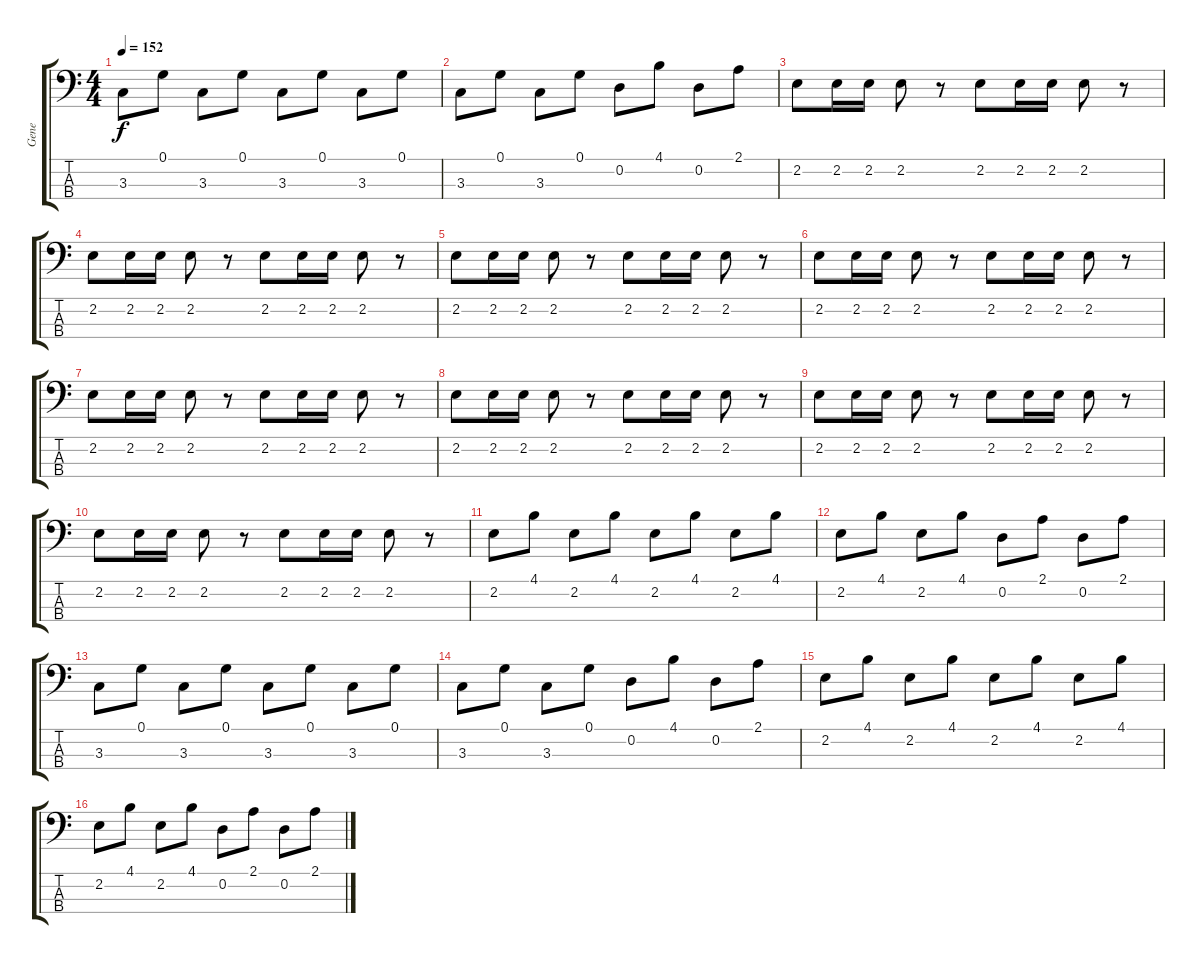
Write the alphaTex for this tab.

\track ("Gene" "Gene") {instrument electricbassfinger}
\staff {score tabs}
\tuning (G2 D2 A1 E1) {hide}
\ts (4 4)
\tempo 152
\clef f4
\ks c
3.3.8{dy f} 0.1.8 3.3.8 0.1.8 3.3.8 0.1.8 3.3.8 0.1.8 |
3.3.8 0.1.8 3.3.8 0.1.8 0.2.8 4.1.8 0.2.8 2.1.8 |
2.2.8 2.2.16 2.2.16 2.2.8 r.8 2.2.8 2.2.16 2.2.16 2.2.8 r.8 |
2.2.8 2.2.16 2.2.16 2.2.8 r.8 2.2.8 2.2.16 2.2.16 2.2.8 r.8 |
2.2.8 2.2.16 2.2.16 2.2.8 r.8 2.2.8 2.2.16 2.2.16 2.2.8 r.8 |
2.2.8 2.2.16 2.2.16 2.2.8 r.8 2.2.8 2.2.16 2.2.16 2.2.8 r.8 |
2.2.8 2.2.16 2.2.16 2.2.8 r.8 2.2.8 2.2.16 2.2.16 2.2.8 r.8 |
2.2.8 2.2.16 2.2.16 2.2.8 r.8 2.2.8 2.2.16 2.2.16 2.2.8 r.8 |
2.2.8 2.2.16 2.2.16 2.2.8 r.8 2.2.8 2.2.16 2.2.16 2.2.8 r.8 |
2.2.8 2.2.16 2.2.16 2.2.8 r.8 2.2.8 2.2.16 2.2.16 2.2.8 r.8 |
2.2.8 4.1.8 2.2.8 4.1.8 2.2.8 4.1.8 2.2.8 4.1.8 |
2.2.8 4.1.8 2.2.8 4.1.8 0.2.8 2.1.8 0.2.8 2.1.8 |
3.3.8 0.1.8 3.3.8 0.1.8 3.3.8 0.1.8 3.3.8 0.1.8 |
3.3.8 0.1.8 3.3.8 0.1.8 0.2.8 4.1.8 0.2.8 2.1.8 |
2.2.8 4.1.8 2.2.8 4.1.8 2.2.8 4.1.8 2.2.8 4.1.8 |
2.2.8 4.1.8 2.2.8 4.1.8 0.2.8 2.1.8 0.2.8 2.1.8
